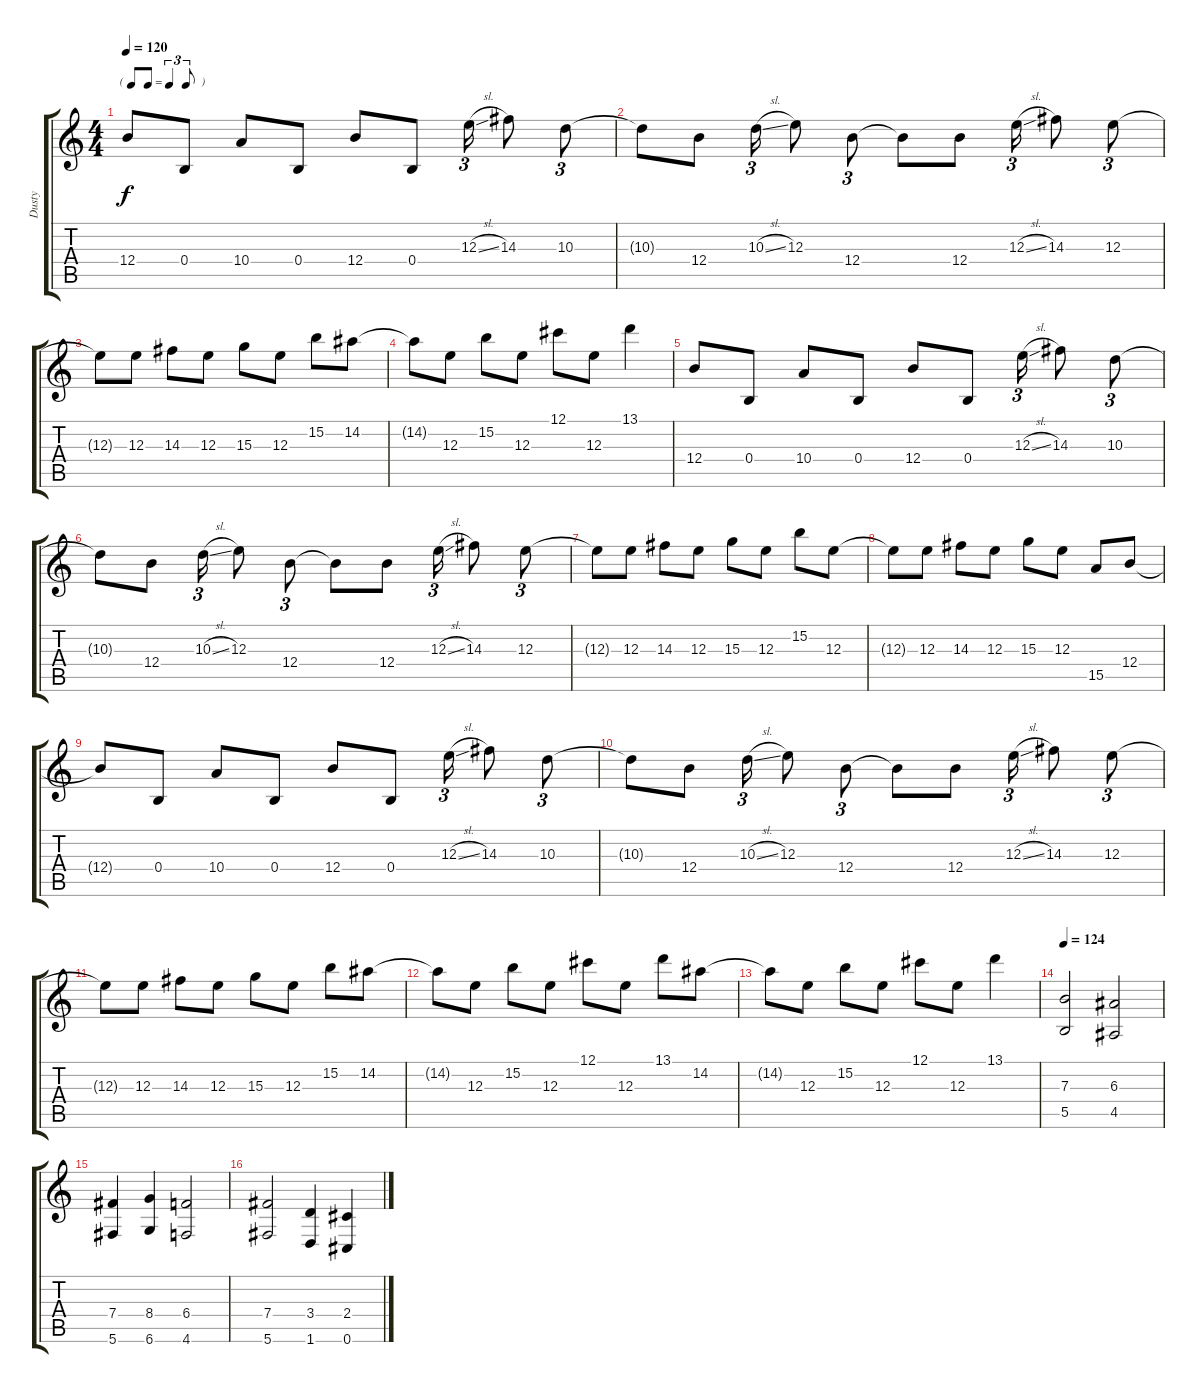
\track ("Dusty" "Dusty") {instrument distortionguitar}
\staff {score tabs}
\tuning (Db4 Ab3 E3 B2 Gb2 Db2) {hide}
\ts (4 4)
\tf triplet8th
\tempo 120
\clef g2
\ks c
12.4{t}.8{dy f} 0.4.8 10.4.8 0.4.8 12.4.8 0.4.8 12.3{sl}.16{tu (3 2)} 14.3.8 10.3.8{tu (3 2)} |
10.3{t}.8 12.4.8 10.3{sl}.16{tu (3 2)} 12.3.8 12.4.8{tu (3 2)} 12.4{t}.8 12.4.8 12.3{sl}.16{tu (3 2)} 14.3.8 12.3.8{tu (3 2)} |
12.3{t}.8 12.3.8 14.3.8 12.3.8 15.3.8 12.3.8 15.2.8 14.2.8 |
14.2{t}.8 12.3.8 15.2.8 12.3.8 12.1.8 12.3.8 13.1.4 |
12.4.8 0.4.8 10.4.8 0.4.8 12.4.8 0.4.8 12.3{sl}.16{tu (3 2)} 14.3.8 10.3.8{tu (3 2)} |
10.3{t}.8 12.4.8 10.3{sl}.16{tu (3 2)} 12.3.8 12.4.8{tu (3 2)} 12.4{t}.8 12.4.8 12.3{sl}.16{tu (3 2)} 14.3.8 12.3.8{tu (3 2)} |
12.3{t}.8 12.3.8 14.3.8 12.3.8 15.3.8 12.3.8 15.2.8 12.3.8 |
12.3{t}.8 12.3.8 14.3.8 12.3.8 15.3.8 12.3.8 15.5.8 12.4.8 |
12.4{t}.8 0.4.8 10.4.8 0.4.8 12.4.8 0.4.8 12.3{sl}.16{tu (3 2)} 14.3.8 10.3.8{tu (3 2)} |
10.3{t}.8 12.4.8 10.3{sl}.16{tu (3 2)} 12.3.8 12.4.8{tu (3 2)} 12.4{t}.8 12.4.8 12.3{sl}.16{tu (3 2)} 14.3.8 12.3.8{tu (3 2)} |
12.3{t}.8 12.3.8 14.3.8 12.3.8 15.3.8 12.3.8 15.2.8 14.2.8 |
14.2{t}.8 12.3.8 15.2.8 12.3.8 12.1.8 12.3.8 13.1.8 14.2.8 |
14.2{t}.8 12.3.8 15.2.8 12.3.8 12.1.8 12.3.8 13.1.4 |
\tempo 124
(7.3 5.5).2{volume 16 instrument distortionguitar} (6.3 4.5).2 |
(7.4 5.6).4 (8.4 6.6).4 (6.4 4.6).2 |
(7.4 5.6).2 (3.4 1.6).4 (2.4 0.6).4
